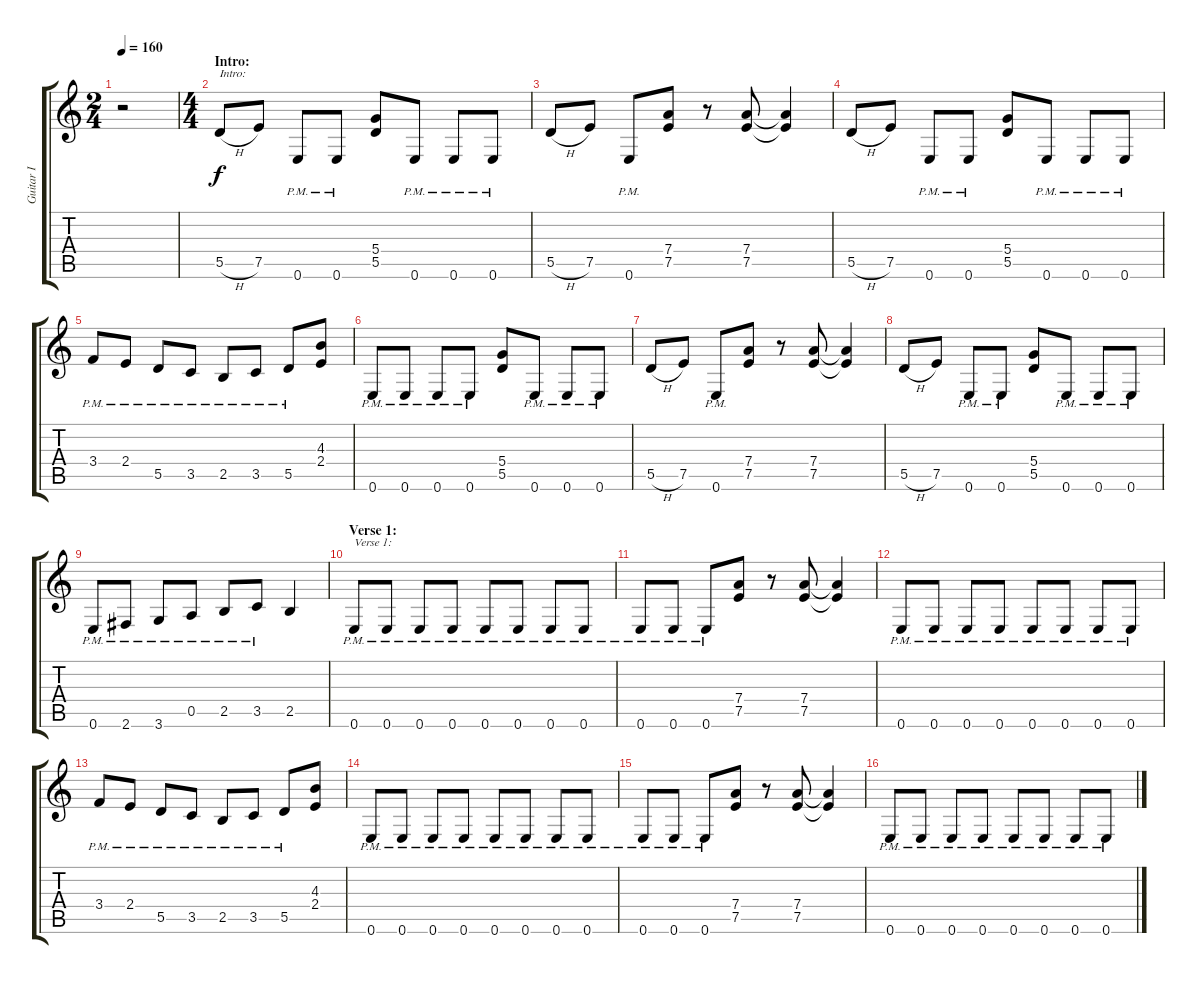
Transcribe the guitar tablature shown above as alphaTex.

\track ("Guitar I" "Guitar I") {instrument distortionguitar}
\staff {score tabs}
\tuning (E4 B3 G3 D3 A2 E2) {hide}
\ts (2 4)
\tempo 160
\clef g2
\ks c
r.2{dy f instrument distortionguitar} |
\ts (4 4)
\section ("" "Intro:")
5.5{h}.8{txt "Intro:"} 7.5.8 0.6{pm}.8 0.6{pm}.8 (5.4 5.5).8 0.6{pm}.8 0.6{pm}.8 0.6{pm}.8 |
5.5{h}.8 7.5.8 0.6{pm}.8 (7.4 7.5).8 r.8 (7.4 7.5).8 (7.4{t} 7.5{t}).4 |
5.5{h}.8 7.5.8 0.6{pm}.8 0.6{pm}.8 (5.4 5.5).8 0.6{pm}.8 0.6{pm}.8 0.6{pm}.8 |
3.4{pm}.8 2.4{pm}.8 5.5{pm}.8 3.5{pm}.8 2.5{pm}.8 3.5{pm}.8 5.5{pm}.8 (4.3 2.4).8 |
0.6{pm}.8 0.6{pm}.8 0.6{pm}.8 0.6{pm}.8 (5.4 5.5).8 0.6{pm}.8 0.6{pm}.8 0.6{pm}.8 |
5.5{h}.8 7.5.8 0.6{pm}.8 (7.4 7.5).8 r.8 (7.4 7.5).8 (7.4{t} 7.5{t}).4 |
5.5{h}.8 7.5.8 0.6{pm}.8 0.6{pm}.8 (5.4 5.5).8 0.6{pm}.8 0.6{pm}.8 0.6{pm}.8 |
0.6{pm}.8 2.6{pm}.8 3.6{pm}.8 0.5{pm}.8 2.5{pm}.8 3.5{pm}.8 2.5.4 |
\section ("" "Verse 1:")
0.6{pm}.8{txt "Verse 1:"} 0.6{pm}.8 0.6{pm}.8 0.6{pm}.8 0.6{pm}.8 0.6{pm}.8 0.6{pm}.8 0.6{pm}.8 |
0.6{pm}.8 0.6{pm}.8 0.6{pm}.8 (7.4 7.5).8 r.8 (7.4 7.5).8 (7.4{t} 7.5{t}).4 |
0.6{pm}.8 0.6{pm}.8 0.6{pm}.8 0.6{pm}.8 0.6{pm}.8 0.6{pm}.8 0.6{pm}.8 0.6{pm}.8 |
3.4{pm}.8 2.4{pm}.8 5.5{pm}.8 3.5{pm}.8 2.5{pm}.8 3.5{pm}.8 5.5{pm}.8 (4.3 2.4).8 |
0.6{pm}.8 0.6{pm}.8 0.6{pm}.8 0.6{pm}.8 0.6{pm}.8 0.6{pm}.8 0.6{pm}.8 0.6{pm}.8 |
0.6{pm}.8 0.6{pm}.8 0.6{pm}.8 (7.4 7.5).8 r.8 (7.4 7.5).8 (7.4{t} 7.5{t}).4 |
0.6{pm}.8 0.6{pm}.8 0.6{pm}.8 0.6{pm}.8 0.6{pm}.8 0.6{pm}.8 0.6{pm}.8 0.6{pm}.8
